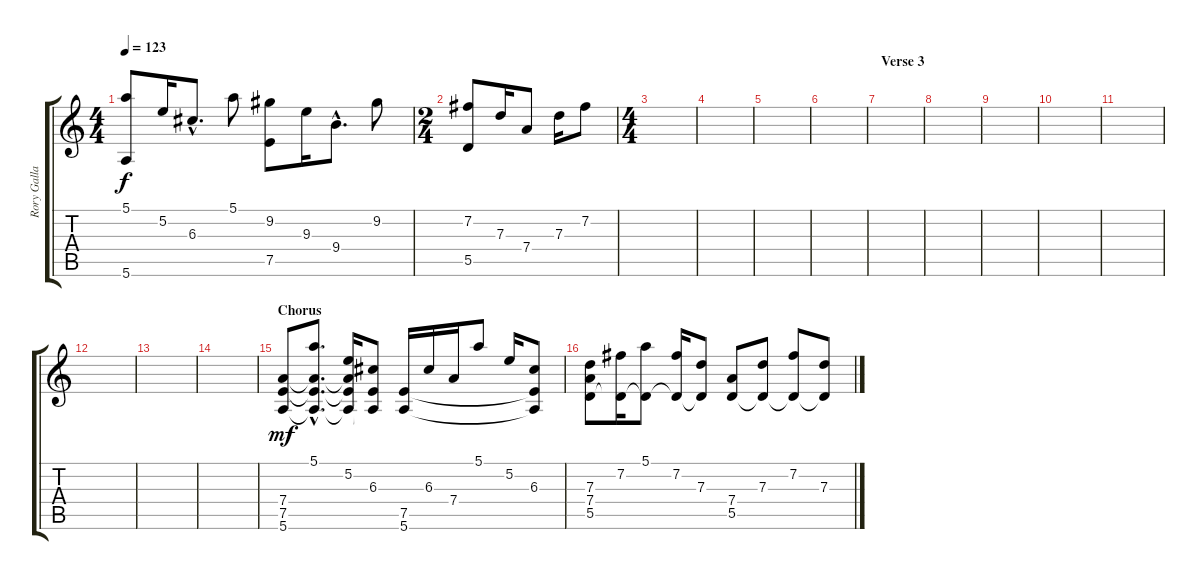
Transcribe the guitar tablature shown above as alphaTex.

\track ("Rory Gallagher" "Rory Galla") {instrument electricguitarclean}
\staff {score tabs}
\tuning (E4 B3 G3 D3 A2 E2) {hide}
\ts (4 4)
\tempo 123
\clef g2
\ks c
(5.1 5.6).8{dy f} 5.2.16 6.3{hac}.8{d} 5.1.8 (9.2 7.5).8 9.3.16 9.4{hac}.8{d} 9.2.8 |
\ts (2 4)
(7.2 5.5).8 7.3.16 7.4.8 7.3.16 7.2.8 |
\ts (4 4)
|
|
|
|
\section ("" "Verse 3")
|
|
|
|
|
|
|
|
\section ("" "Chorus")
(7.4 7.5 5.6).8{dy mf} (5.1{hac} 7.4{hac t} 7.5{hac t} 5.6{hac t}).8{d} (5.2 7.4{t} 7.5{t} 5.6{t}).16 (6.3 7.5{t} 5.6{t}).8 (7.5 5.6).16 6.3.16 7.4.16 5.1.8 5.2.16 (6.3 7.5{t} 5.6{t}).8 |
(7.3 7.4 5.5).8 (7.2 5.5{t}).16 (5.1 5.5{t}).8 (7.2 5.5{t}).16 (7.3 5.5{t}).8 (7.4 5.5).8 (7.3 5.5{t}).8 (7.2 5.5{t}).8 (7.3 5.5{t}).8
